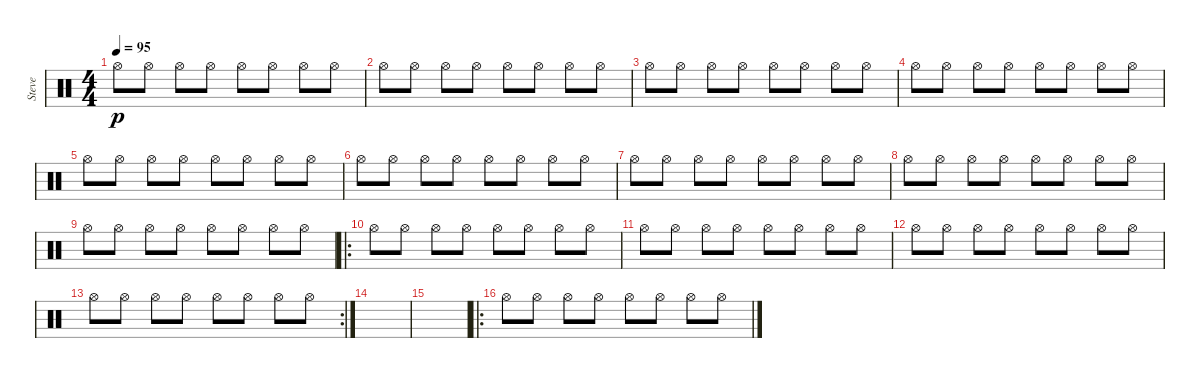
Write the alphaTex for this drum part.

\track ("Steve" "Steve") {instrument percussion}
\staff {score}
\articulation defaults
\ts (4 4)
\tempo 95
\clef neutral
\ks c "Hi-Hat (open)".8{dy p} "Hi-Hat (open)".8 "Hi-Hat (open)".8 "Hi-Hat (open)".8 "Hi-Hat (open)".8 "Hi-Hat (open)".8 "Hi-Hat (open)".8 "Hi-Hat (open)".8
|
"Hi-Hat (open)".8 "Hi-Hat (open)".8 "Hi-Hat (open)".8 "Hi-Hat (open)".8 "Hi-Hat (open)".8 "Hi-Hat (open)".8 "Hi-Hat (open)".8 "Hi-Hat (open)".8 |
"Hi-Hat (open)".8 "Hi-Hat (open)".8 "Hi-Hat (open)".8 "Hi-Hat (open)".8 "Hi-Hat (open)".8 "Hi-Hat (open)".8 "Hi-Hat (open)".8 "Hi-Hat (open)".8 |
"Hi-Hat (open)".8 "Hi-Hat (open)".8 "Hi-Hat (open)".8 "Hi-Hat (open)".8 "Hi-Hat (open)".8 "Hi-Hat (open)".8 "Hi-Hat (open)".8 "Hi-Hat (open)".8 |
"Hi-Hat (open)".8 "Hi-Hat (open)".8 "Hi-Hat (open)".8 "Hi-Hat (open)".8 "Hi-Hat (open)".8 "Hi-Hat (open)".8 "Hi-Hat (open)".8 "Hi-Hat (open)".8 |
"Hi-Hat (open)".8 "Hi-Hat (open)".8 "Hi-Hat (open)".8 "Hi-Hat (open)".8 "Hi-Hat (open)".8 "Hi-Hat (open)".8 "Hi-Hat (open)".8 "Hi-Hat (open)".8 |
"Hi-Hat (open)".8 "Hi-Hat (open)".8 "Hi-Hat (open)".8 "Hi-Hat (open)".8 "Hi-Hat (open)".8 "Hi-Hat (open)".8 "Hi-Hat (open)".8 "Hi-Hat (open)".8 |
"Hi-Hat (open)".8 "Hi-Hat (open)".8 "Hi-Hat (open)".8 "Hi-Hat (open)".8 "Hi-Hat (open)".8 "Hi-Hat (open)".8 "Hi-Hat (open)".8 "Hi-Hat (open)".8 |
"Hi-Hat (open)".8 "Hi-Hat (open)".8 "Hi-Hat (open)".8 "Hi-Hat (open)".8 "Hi-Hat (open)".8 "Hi-Hat (open)".8 "Hi-Hat (open)".8 "Hi-Hat (open)".8 |
\ro "Hi-Hat (open)".8 "Hi-Hat (open)".8 "Hi-Hat (open)".8 "Hi-Hat (open)".8 "Hi-Hat (open)".8 "Hi-Hat (open)".8 "Hi-Hat (open)".8 "Hi-Hat (open)".8
|
"Hi-Hat (open)".8 "Hi-Hat (open)".8 "Hi-Hat (open)".8 "Hi-Hat (open)".8 "Hi-Hat (open)".8 "Hi-Hat (open)".8 "Hi-Hat (open)".8 "Hi-Hat (open)".8 |
"Hi-Hat (open)".8 "Hi-Hat (open)".8 "Hi-Hat (open)".8 "Hi-Hat (open)".8 "Hi-Hat (open)".8 "Hi-Hat (open)".8 "Hi-Hat (open)".8 "Hi-Hat (open)".8 |
\rc 2 "Hi-Hat (open)".8 "Hi-Hat (open)".8 "Hi-Hat (open)".8 "Hi-Hat (open)".8 "Hi-Hat (open)".8 "Hi-Hat (open)".8 "Hi-Hat (open)".8 "Hi-Hat (open)".8
|
|
|
\ro "Hi-Hat (open)".8 "Hi-Hat (open)".8 "Hi-Hat (open)".8 "Hi-Hat (open)".8 "Hi-Hat (open)".8 "Hi-Hat (open)".8 "Hi-Hat (open)".8 "Hi-Hat (open)".8
